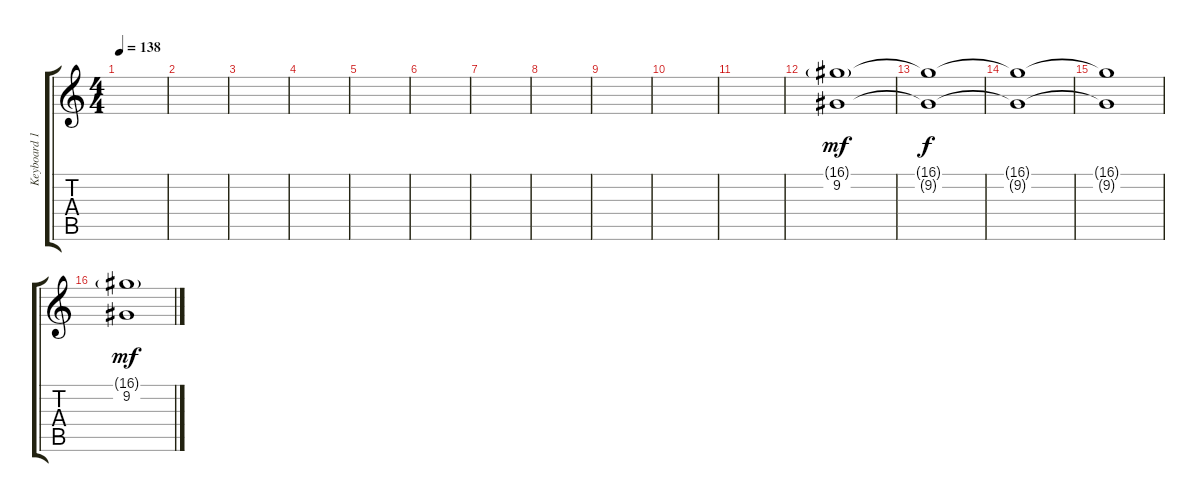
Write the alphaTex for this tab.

\track ("Keyboard 1" "Keyboard 1") {instrument stringensemble1}
\staff {score tabs}
\tuning (E4 B3 G3 D3 A2 E2) {hide}
\ts (4 4)
\tempo 138
\clef g2
\ks c
|
|
|
|
|
|
|
|
|
|
|
(16.1{g} 9.2).1{dy mf} |
(16.1{t} 9.2{t}).1{dy f} |
(16.1{t} 9.2{t}).1 |
(16.1{t} 9.2{t}).1 |
(16.1{g} 9.2).1{dy mf}
